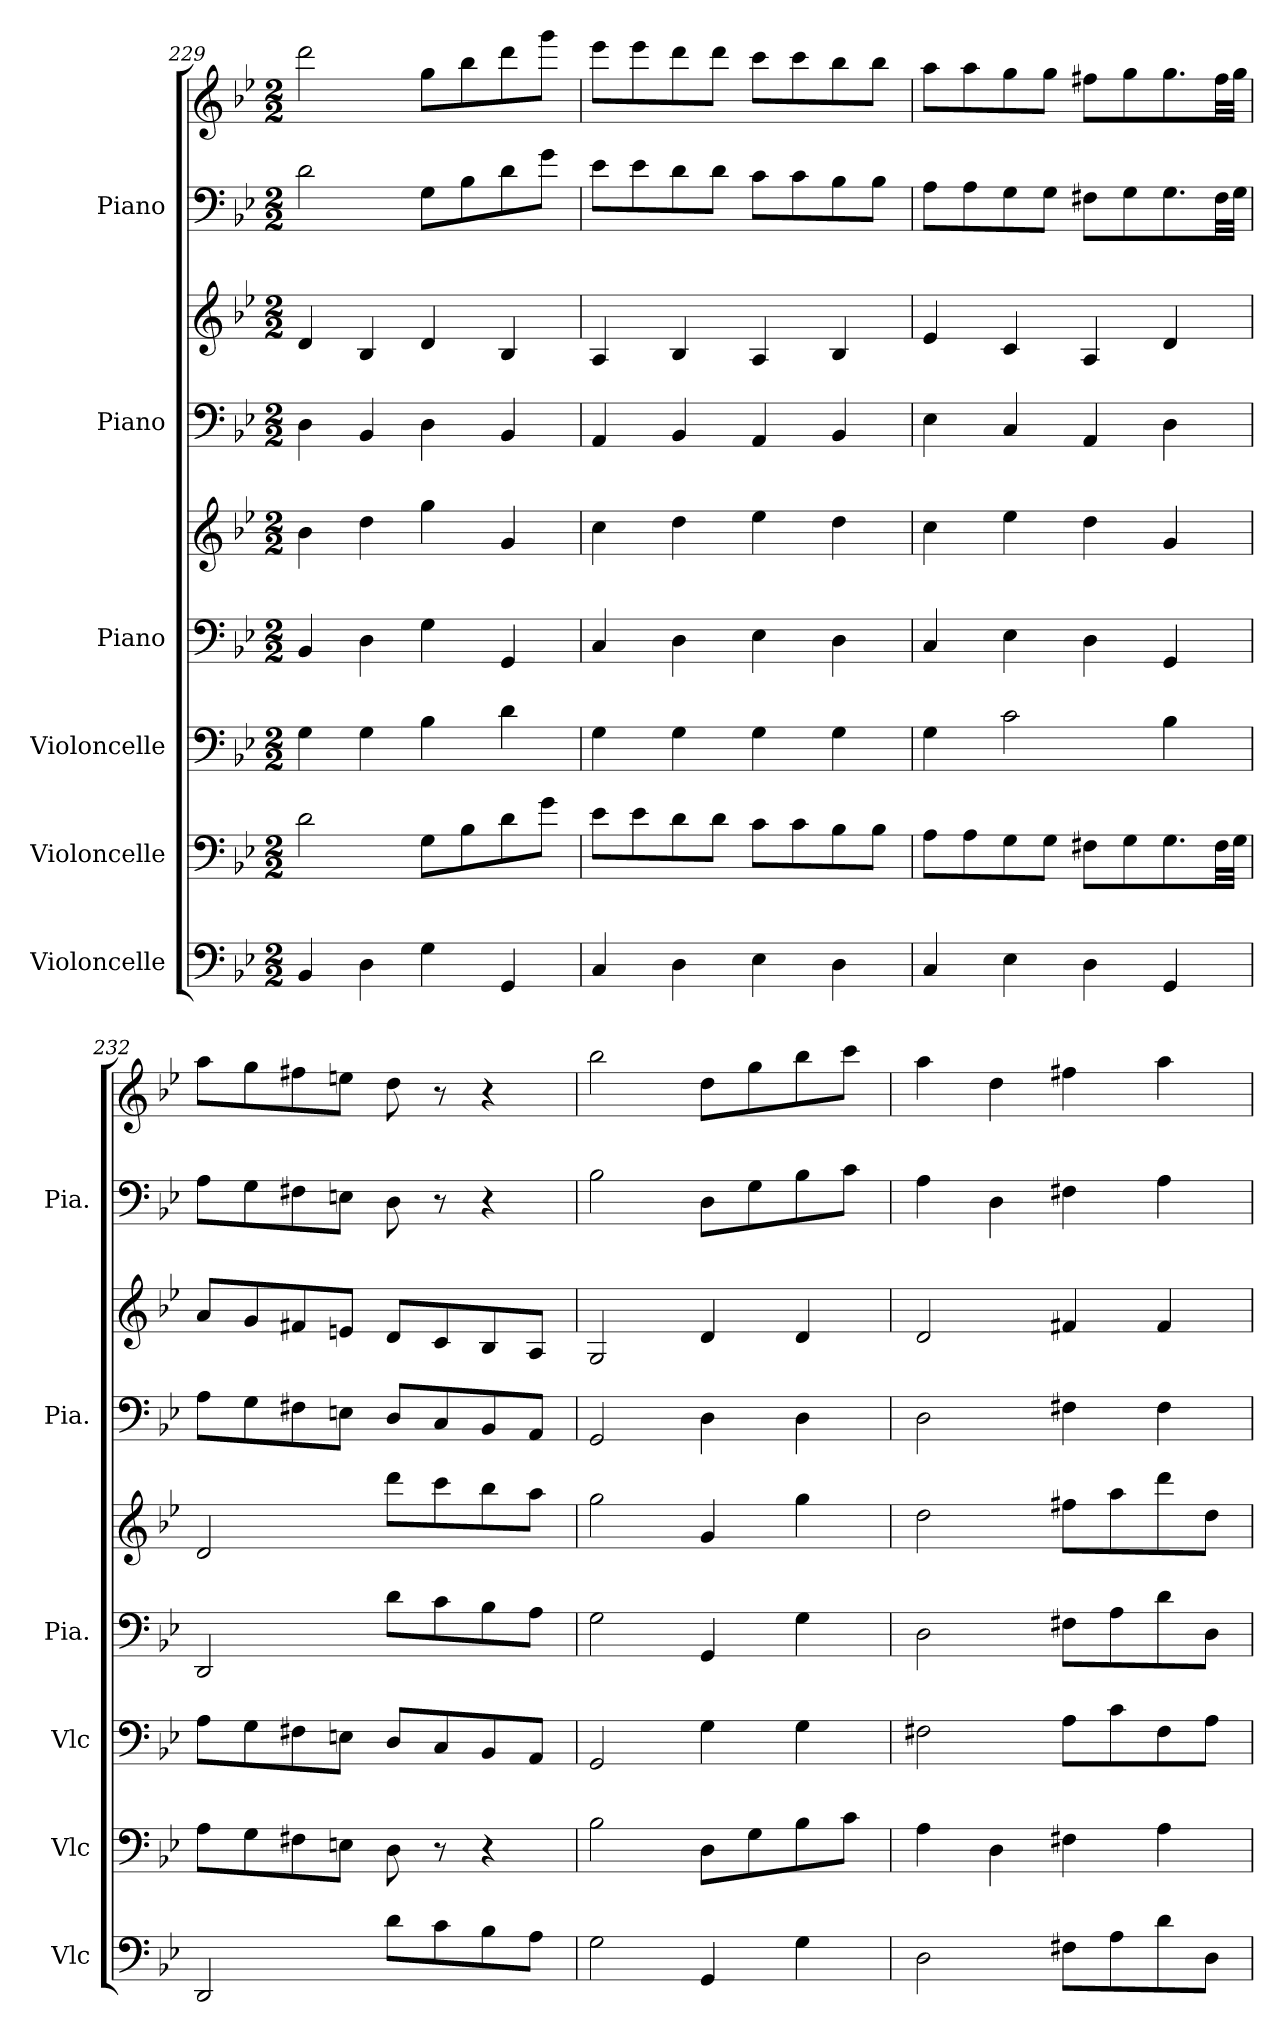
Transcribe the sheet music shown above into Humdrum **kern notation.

**kern	**kern	**kern	**kern	**kern	**kern	**kern	**kern	**kern
*part6	*part5	*part4	*part3	*part3	*part2	*part2	*part1	*part1
*staff9	*staff8	*staff7	*staff6	*staff5	*staff4	*staff3	*staff2	*staff1
*I"Violoncelle	*I"Violoncelle	*I"Violoncelle	*I"Piano	*	*I"Piano	*	*I"Piano	*
*I'Vlc	*I'Vlc	*I'Vlc	*I'Pia.	*	*I'Pia.	*	*I'Pia.	*
*clefF4	*clefF4	*clefF4	*clefF4	*clefG2	*clefF4	*clefG2	*clefF4	*clefG2
*k[b-e-]	*k[b-e-]	*k[b-e-]	*k[b-e-]	*k[b-e-]	*k[b-e-]	*k[b-e-]	*k[b-e-]	*k[b-e-]
*M2/2	*M2/2	*M2/2	*M2/2	*M2/2	*M2/2	*M2/2	*M2/2	*M2/2
=229	=229	=229	=229	=229	=229	=229	=229	=229
4BB-/	2d\	4G\	4BB-/	4b-\	4D\	4d/	2d\	2ddd\
4D\	.	4G\	4D\	4dd\	4BB-/	4B-/	.	.
4G\	8G\L	4B-\	4G\	4gg\	4D\	4d/	8G\L	8gg\L
.	8B-\	.	.	.	.	.	8B-\	8bb-\
4GG/	8d\	4d\	4GG/	4g/	4BB-/	4B-/	8d\	8ddd\
.	8g\J	.	.	.	.	.	8g\J	8ggg\J
=230	=230	=230	=230	=230	=230	=230	=230	=230
4C/	8e-\L	4G\	4C/	4cc\	4AA/	4A/	8e-\L	8eee-\L
.	8e-\	.	.	.	.	.	8e-\	8eee-\
4D\	8d\	4G\	4D\	4dd\	4BB-/	4B-/	8d\	8ddd\
.	8d\J	.	.	.	.	.	8d\J	8ddd\J
4E-\	8c\L	4G\	4E-\	4ee-\	4AA/	4A/	8c\L	8ccc\L
.	8c\	.	.	.	.	.	8c\	8ccc\
4D\	8B-\	4G\	4D\	4dd\	4BB-/	4B-/	8B-\	8bb-\
.	8B-\J	.	.	.	.	.	8B-\J	8bb-\J
!!LO:PB:g=z
=231	=231	=231	=231	=231	=231	=231	=231	=231
4C/	8A\L	4G\	4C/	4cc\	4E-\	4e-/	8A\L	8aa\L
.	8A\	.	.	.	.	.	8A\	8aa\
4E-\	8G\	2c\	4E-\	4ee-\	4C/	4c/	8G\	8gg\
.	8G\J	.	.	.	.	.	8G\J	8gg\J
4D\	8F#X\L	.	4D\	4dd\	4AA/	4A/	8F#X\L	8ff#X\L
.	8G\	.	.	.	.	.	8G\	8gg\
4GG/	8.G\	4B-\	4GG/	4g/	4D\	4d/	8.G\	8.gg\
.	32F#\LL	.	.	.	.	.	32F#\LL	32ff#\LL
.	32G\JJJ	.	.	.	.	.	32G\JJJ	32gg\JJJ
=232	=232	=232	=232	=232	=232	=232	=232	=232
2DD/	8A\L	8A\L	2DD/	2d/	8A\L	8a/L	8A\L	8aa\L
.	8G\	8G\	.	.	8G\	8g/	8G\	8gg\
.	8F#X\	8F#X\	.	.	8F#X\	8f#X/	8F#X\	8ff#X\
.	8En\J	8En\J	.	.	8En\J	8en/J	8En\J	8een\J
8d\L	8D\	8D/L	8d\L	8ddd\L	8D/L	8d/L	8D\	8dd\
8c\	8r	8C/	8c\	8ccc\	8C/	8c/	8r	8r
8B-\	4r	8BB-/	8B-\	8bb-\	8BB-/	8B-/	4r	4r
8A\J	.	8AA/J	8A\J	8aa\J	8AA/J	8A/J	.	.
=233	=233	=233	=233	=233	=233	=233	=233	=233
2G\	2B-\	2GG/	2G\	2gg\	2GG/	2G/	2B-\	2bb-\
4GG/	8D\L	4G\	4GG/	4g/	4D\	4d/	8D\L	8dd\L
.	8G\	.	.	.	.	.	8G\	8gg\
4G\	8B-\	4G\	4G\	4gg\	4D\	4d/	8B-\	8bb-\
.	8c\J	.	.	.	.	.	8c\J	8ccc\J
=234	=234	=234	=234	=234	=234	=234	=234	=234
2D\	4A\	2F#X\	2D\	2dd\	2D\	2d/	4A\	4aa\
.	4D\	.	.	.	.	.	4D\	4dd\
8F#X\L	4F#X\	8A\L	8F#X\L	8ff#X\L	4F#X\	4f#X/	4F#X\	4ff#X\
8A\	.	8c\	8A\	8aa\	.	.	.	.
8d\	4A\	8F#\	8d\	8ddd\	4F#\	4f#/	4A\	4aa\
8D\J	.	8A\J	8D\J	8dd\J	.	.	.	.
=	=	=	=	=	=	=	=	=
*-	*-	*-	*-	*-	*-	*-	*-	*-
